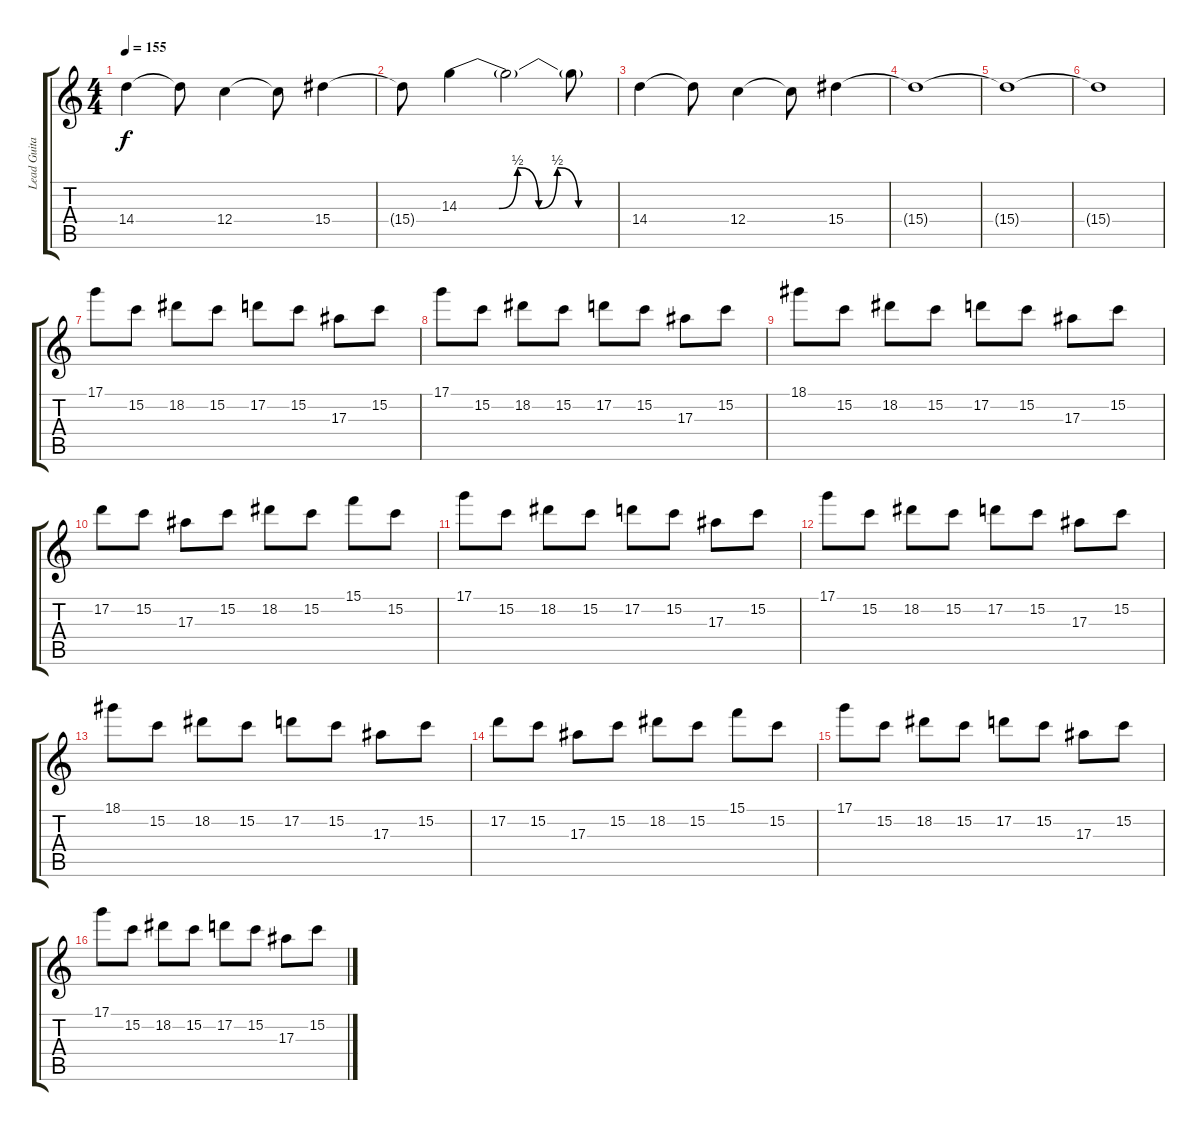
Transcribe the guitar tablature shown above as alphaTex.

\track ("Lead Guitar (Drop C)" "Lead Guita") {instrument distortionguitar}
\staff {score tabs}
\tuning (D4 A3 F3 C3 G2 C2) {hide}
\ts (4 4)
\tempo 155
\clef g2
\ks c
14.4.4{dy f} 14.4{t}.8 12.4.4 12.4{t}.8 15.4.4 |
15.4{t}.8 14.3{be (custom 0 0 15 0 22 2 30 0 37 2 45 0 60 0)}.4 14.3{t}.2 14.3{t}.8 |
14.4.4 14.4{t}.8 12.4.4 12.4{t}.8 15.4.4 |
15.4{t}.1 |
15.4{t}.1 |
15.4{t}.1 |
17.1.8 15.2.8 18.2.8 15.2.8 17.2.8 15.2.8 17.3.8 15.2.8 |
17.1.8 15.2.8 18.2.8 15.2.8 17.2.8 15.2.8 17.3.8 15.2.8 |
18.1.8 15.2.8 18.2.8 15.2.8 17.2.8 15.2.8 17.3.8 15.2.8 |
17.2.8 15.2.8 17.3.8 15.2.8 18.2.8 15.2.8 15.1.8 15.2.8 |
17.1.8 15.2.8 18.2.8 15.2.8 17.2.8 15.2.8 17.3.8 15.2.8 |
17.1.8 15.2.8 18.2.8 15.2.8 17.2.8 15.2.8 17.3.8 15.2.8 |
18.1.8 15.2.8 18.2.8 15.2.8 17.2.8 15.2.8 17.3.8 15.2.8 |
17.2.8 15.2.8 17.3.8 15.2.8 18.2.8 15.2.8 15.1.8 15.2.8 |
17.1.8 15.2.8 18.2.8 15.2.8 17.2.8 15.2.8 17.3.8 15.2.8 |
17.1.8 15.2.8 18.2.8 15.2.8 17.2.8 15.2.8 17.3.8 15.2.8
